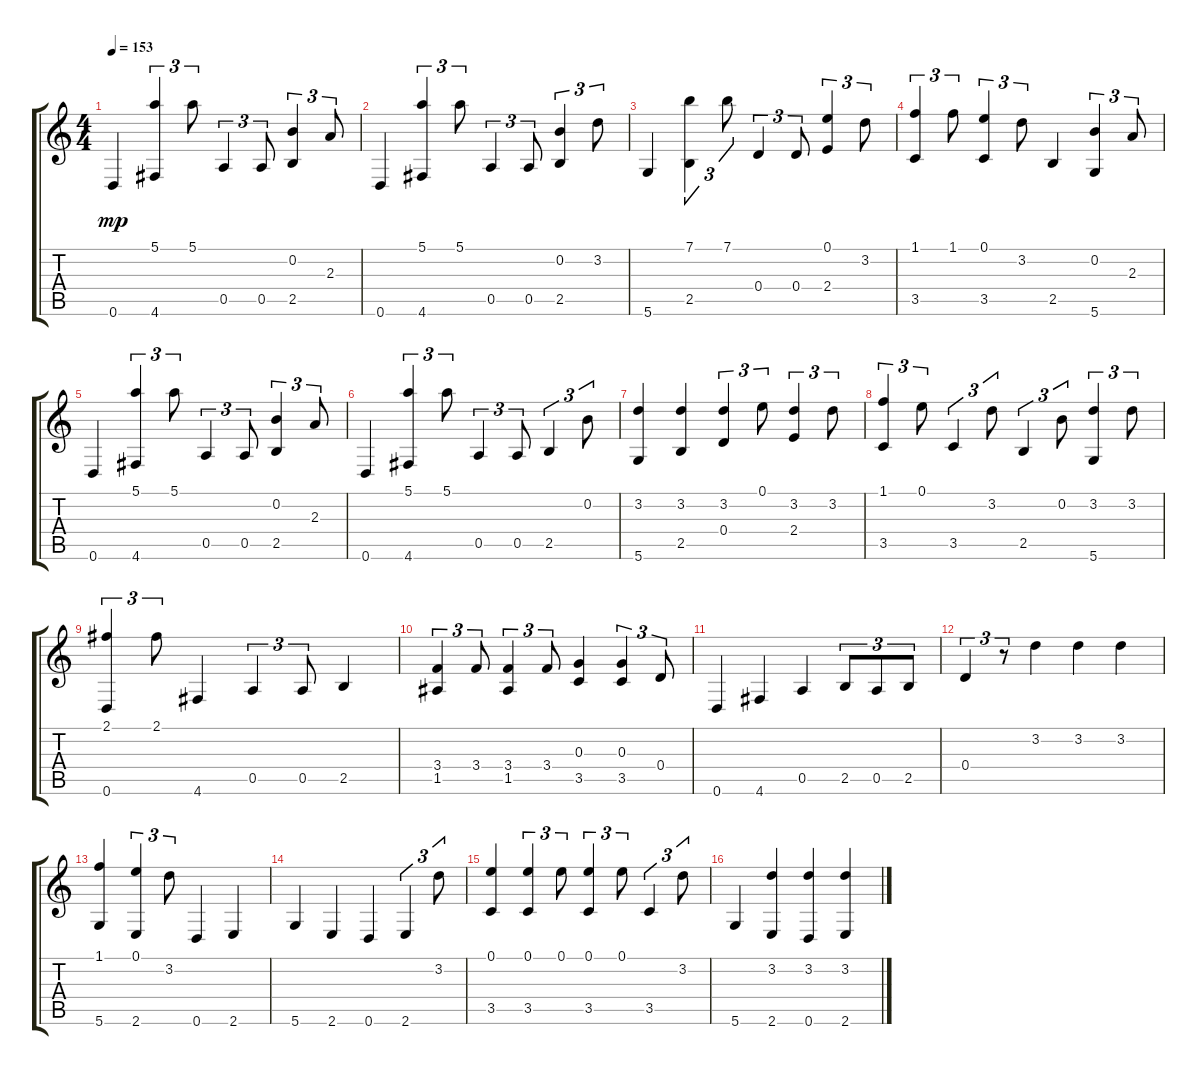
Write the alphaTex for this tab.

\track "" {instrument electricguitarjazz}
\staff {score tabs}
\tuning (E4 B3 G3 D3 A2 D2) {hide}
\ts (4 4)
\tempo 153
\clef g2
\ks c
0.6.4{dy mp} (5.1 4.6).4{tu (3 2)} 5.1.8{tu (3 2)} 0.5.4{tu (3 2)} 0.5.8{tu (3 2)} (0.2 2.5).4{tu (3 2)} 2.3.8{tu (3 2)} |
0.6.4 (5.1 4.6).4{tu (3 2)} 5.1.8{tu (3 2)} 0.5.4{tu (3 2)} 0.5.8{tu (3 2)} (0.2 2.5).4{tu (3 2)} 3.2.8{tu (3 2)} |
5.6.4 (7.1 2.5).4{tu (3 2)} 7.1.8{tu (3 2)} 0.4.4{tu (3 2)} 0.4.8{tu (3 2)} (0.1 2.4).4{tu (3 2)} 3.2.8{tu (3 2)} |
(1.1 3.5).4{tu (3 2)} 1.1.8{tu (3 2)} (0.1 3.5).4{tu (3 2)} 3.2.8{tu (3 2)} 2.5.4 (0.2 5.6).4{tu (3 2)} 2.3.8{tu (3 2)} |
0.6.4 (5.1 4.6).4{tu (3 2)} 5.1.8{tu (3 2)} 0.5.4{tu (3 2)} 0.5.8{tu (3 2)} (0.2 2.5).4{tu (3 2)} 2.3.8{tu (3 2)} |
0.6.4 (5.1 4.6).4{tu (3 2)} 5.1.8{tu (3 2)} 0.5.4{tu (3 2)} 0.5.8{tu (3 2)} 2.5.4{tu (3 2)} 0.2.8{tu (3 2)} |
(3.2 5.6).4 (3.2 2.5).4 (3.2 0.4).4{tu (3 2)} 0.1.8{tu (3 2)} (3.2 2.4).4{tu (3 2)} 3.2.8{tu (3 2)} |
(1.1 3.5).4{tu (3 2)} 0.1.8{tu (3 2)} 3.5.4{tu (3 2)} 3.2.8{tu (3 2)} 2.5.4{tu (3 2)} 0.2.8{tu (3 2)} (3.2 5.6).4{tu (3 2)} 3.2.8{tu (3 2)} |
(2.1 0.6).4{tu (3 2)} 2.1.8{tu (3 2)} 4.6.4 0.5.4{tu (3 2)} 0.5.8{tu (3 2)} 2.5.4 |
(3.4 1.5).4{tu (3 2)} 3.4.8{tu (3 2)} (3.4 1.5).4{tu (3 2)} 3.4.8{tu (3 2)} (0.3 3.5).4 (0.3 3.5).4{tu (3 2)} 0.4.8{tu (3 2)} |
0.6.4 4.6.4 0.5.4 2.5.8{tu (3 2)} 0.5.8{tu (3 2)} 2.5.8{tu (3 2)} |
0.4.4{tu (3 2)} r.8{tu (3 2)} 3.2.4 3.2.4 3.2.4 |
(1.1 5.6).4 (0.1 2.6).4{tu (3 2)} 3.2.8{tu (3 2)} 0.6.4 2.6.4 |
5.6.4 2.6.4 0.6.4 2.6.4{tu (3 2)} 3.2.8{tu (3 2)} |
(0.1 3.5).4 (0.1 3.5).4{tu (3 2)} 0.1.8{tu (3 2)} (0.1 3.5).4{tu (3 2)} 0.1.8{tu (3 2)} 3.5.4{tu (3 2)} 3.2.8{tu (3 2)} |
5.6.4 (3.2 2.6).4 (3.2 0.6).4 (3.2 2.6).4
